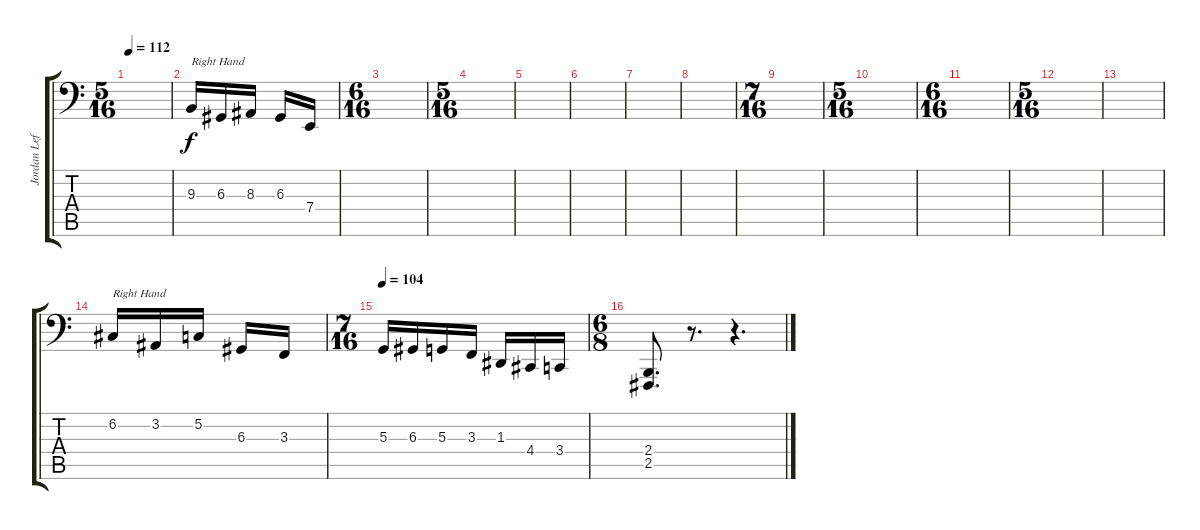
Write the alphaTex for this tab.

\track ("Jordan Left Hand" "Jordan Lef") {instrument honkytonkpiano}
\staff {score tabs}
\tuning (C3 G2 D2 A1 E1 B0) {hide}
\ts (5 16)
\tempo 112
\clef f4
\ks c
|
9.3.16{txt "Right Hand"} 6.3.16 8.3.16 6.3.16 7.4.16 |
\ts (6 16)
|
\ts (5 16)
|
|
|
|
|
\ts (7 16)
|
\ts (5 16)
|
\ts (6 16)
|
\ts (5 16)
|
|
6.2.16{txt "Right Hand"} 3.2.16 5.2.16 6.3.16 3.3.16 |
\ts (7 16)
\tempo 104
5.3.16 6.3.16 5.3.16 3.3.16 1.3.16 4.4.16 3.4.16 |
\ts (6 8)
(2.4 2.5).8{d} r.8{d} r.4{d}
